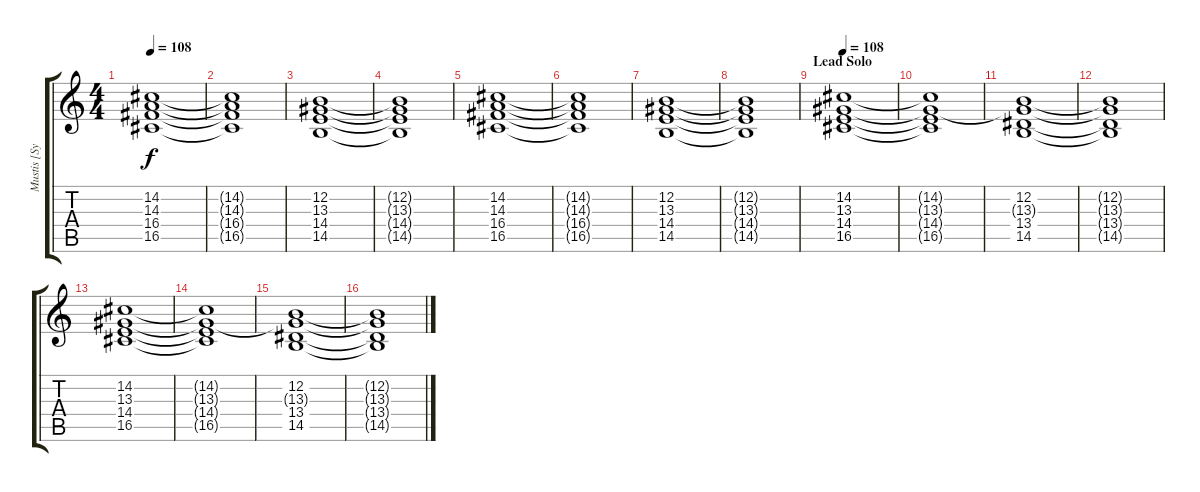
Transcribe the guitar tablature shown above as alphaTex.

\track ("Mustis [Synthesizers] " "Mustis [Sy") {instrument voiceoohs}
\staff {score tabs}
\tuning (E4 B3 G3 D3 A2 E2) {hide}
\ts (4 4)
\tempo 108
\clef g2
\ks c
(14.2 14.3 16.4 16.5).1{dy f} |
(14.2{t} 14.3{t} 16.4{t} 16.5{t}).1 |
(12.2 13.3 14.4 14.5).1 |
(12.2{t} 13.3{t} 14.4{t} 14.5{t}).1 |
(14.2 14.3 16.4 16.5).1 |
(14.2{t} 14.3{t} 16.4{t} 16.5{t}).1 |
(12.2 13.3 14.4 14.5).1 |
(12.2{t} 13.3{t} 14.4{t} 14.5{t}).1 |
\section ("" "Lead Solo")
\tempo 108
(14.2 13.3 14.4 16.5).1 |
(14.2{t} 13.3{t} 14.4{t} 16.5{t}).1 |
(12.2 13.3{t} 13.4 14.5).1 |
(12.2{t} 13.3{t} 13.4{t} 14.5{t}).1 |
(14.2 13.3 14.4 16.5).1 |
(14.2{t} 13.3{t} 14.4{t} 16.5{t}).1 |
(12.2 13.3{t} 13.4 14.5).1 |
(12.2{t} 13.3{t} 13.4{t} 14.5{t}).1
